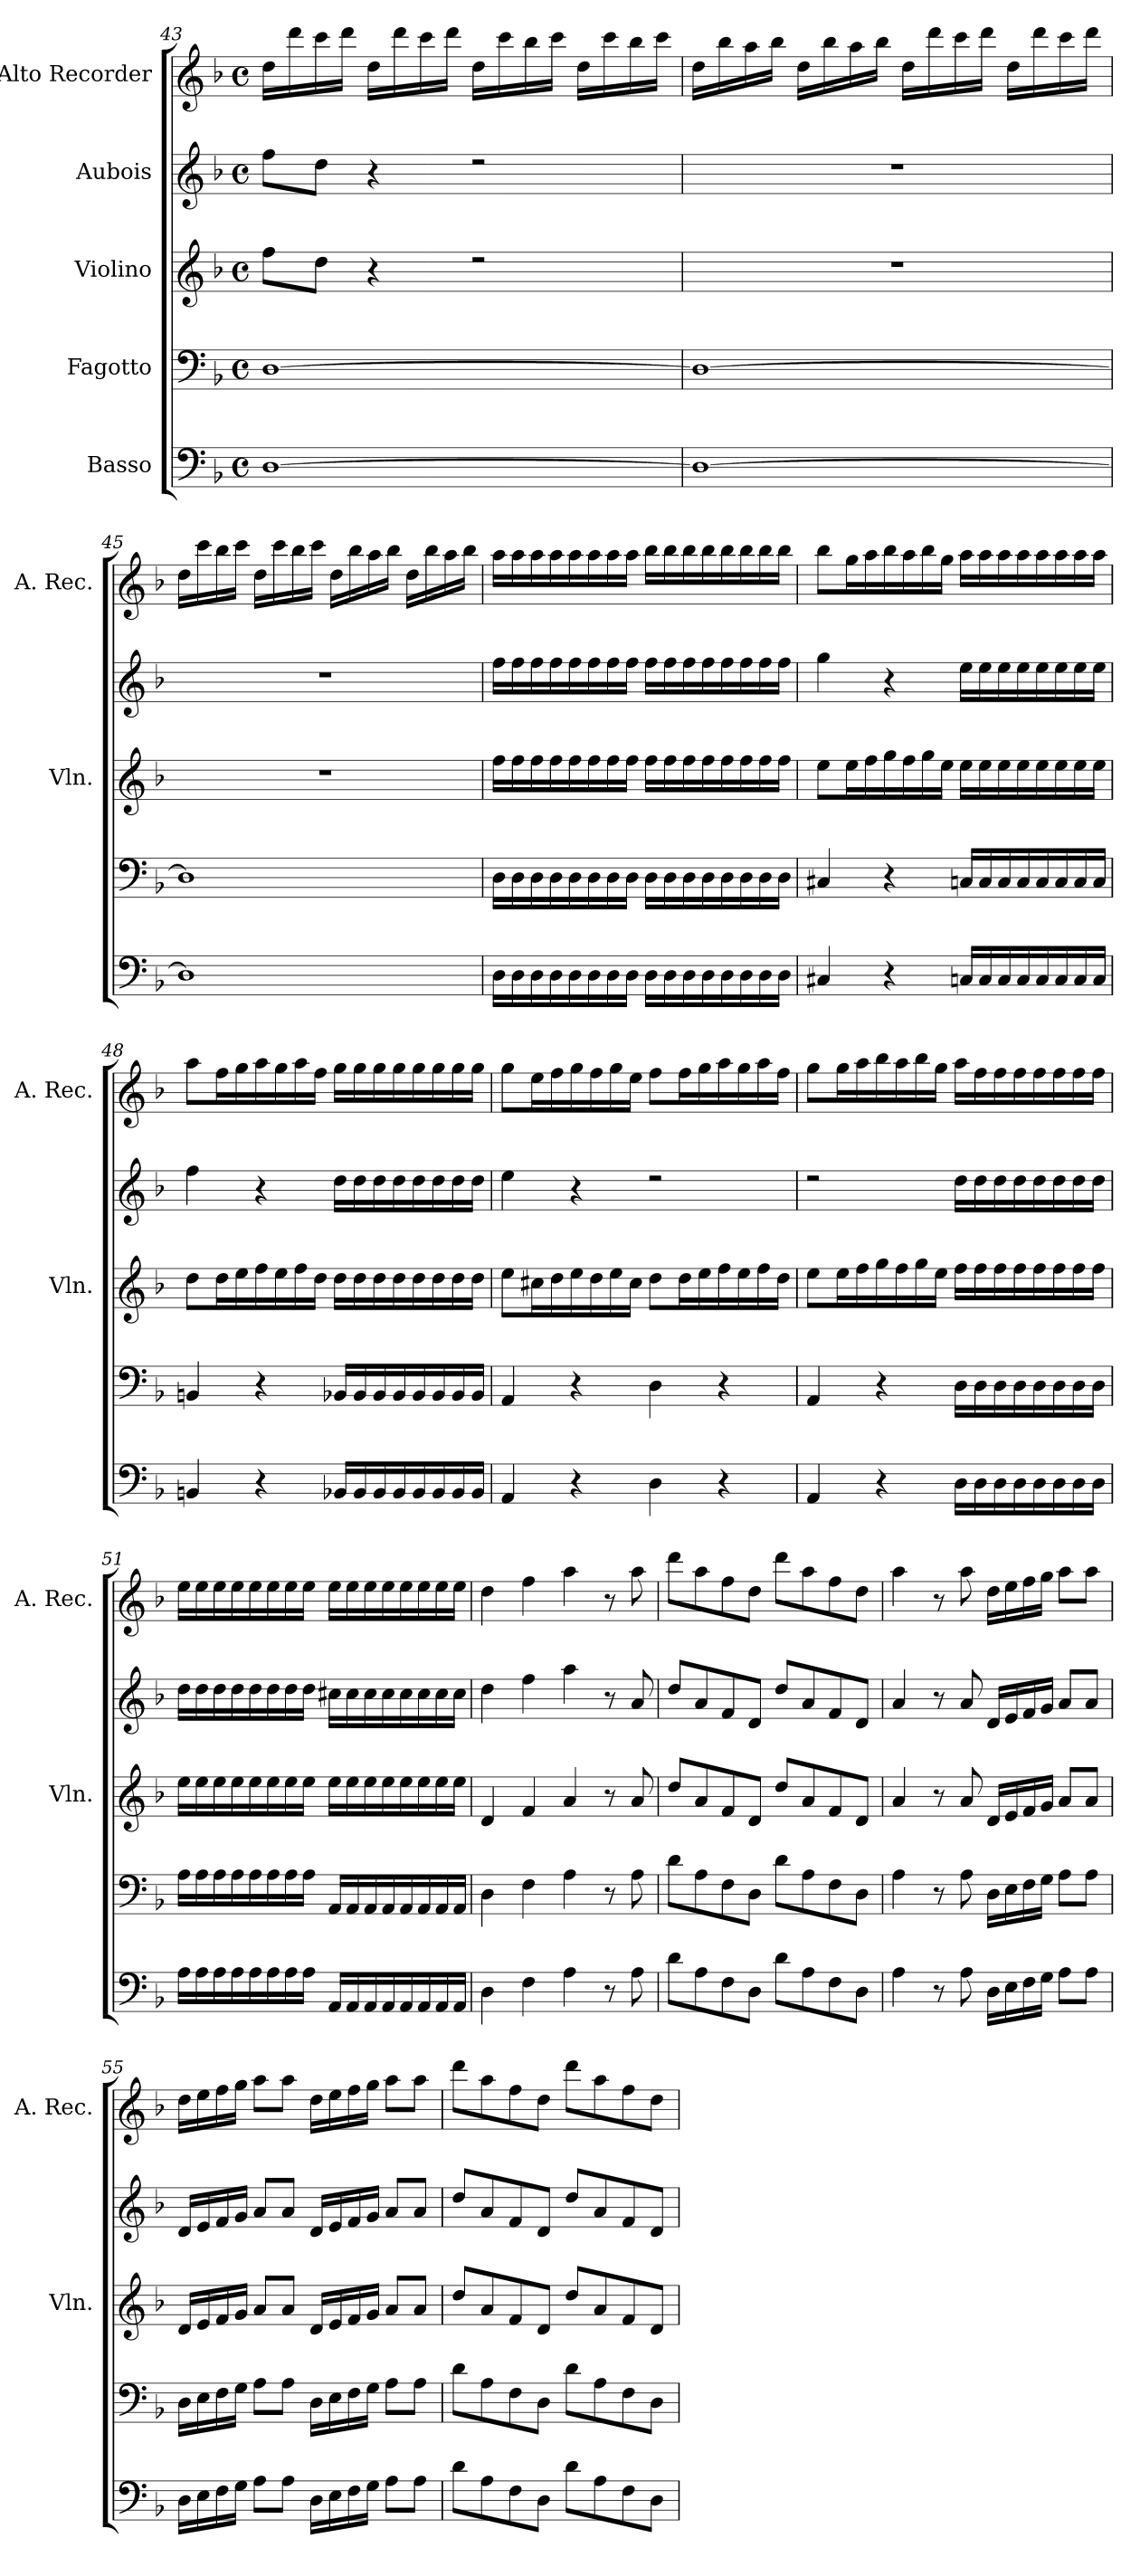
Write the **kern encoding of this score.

**kern	**kern	**kern	**kern	**kern
*part5	*part4	*part3	*part2	*part1
*staff5	*staff4	*staff3	*staff2	*staff1
*I"Basso	*I"Fagotto	*I"Violino	*I"Aubois	*I"Alto Recorder
*	*	*I'Vln.	*	*I'A. Rec.
*clefF4	*clefF4	*clefG2	*clefG2	*clefG2
*k[b-]	*k[b-]	*k[b-]	*k[b-]	*k[b-]
*M4/4	*M4/4	*M4/4	*M4/4	*M4/4
*met(c)	*met(c)	*met(c)	*met(c)	*met(c)
=43	=43	=43	=43	=43
[1D	[1D	8ff\L	8ff\L	16dd\LL
.	.	.	.	16ddd\
.	.	8dd\J	8dd\J	16ccc\
.	.	.	.	16ddd\JJ
.	.	4r	4r	16dd\LL
.	.	.	.	16ddd\
.	.	.	.	16ccc\
.	.	.	.	16ddd\JJ
.	.	2rdd	2rdd	16dd\LL
.	.	.	.	16ccc\
.	.	.	.	16bb-\
.	.	.	.	16ccc\JJ
.	.	.	.	16dd\LL
.	.	.	.	16ccc\
.	.	.	.	16bb-\
.	.	.	.	16ccc\JJ
=44	=44	=44	=44	=44
1D_	1D_	1r	1r	16dd\LL
.	.	.	.	16bb-\
.	.	.	.	16aa\
.	.	.	.	16bb-\JJ
.	.	.	.	16dd\LL
.	.	.	.	16bb-\
.	.	.	.	16aa\
.	.	.	.	16bb-\JJ
.	.	.	.	16dd\LL
.	.	.	.	16ddd\
.	.	.	.	16ccc\
.	.	.	.	16ddd\JJ
.	.	.	.	16dd\LL
.	.	.	.	16ddd\
.	.	.	.	16ccc\
.	.	.	.	16ddd\JJ
!!LO:LB:g=z
=45	=45	=45	=45	=45
1D]	1D]	1r	1r	16dd\LL
.	.	.	.	16ccc\
.	.	.	.	16bb-\
.	.	.	.	16ccc\JJ
.	.	.	.	16dd\LL
.	.	.	.	16ccc\
.	.	.	.	16bb-\
.	.	.	.	16ccc\JJ
.	.	.	.	16dd\LL
.	.	.	.	16bb-\
.	.	.	.	16aa\
.	.	.	.	16bb-\JJ
.	.	.	.	16dd\LL
.	.	.	.	16bb-\
.	.	.	.	16aa\
.	.	.	.	16bb-\JJ
=46	=46	=46	=46	=46
16D\LL	16D\LL	16ff\LL	16ff\LL	16aa\LL
16D\	16D\	16ff\	16ff\	16aa\
16D\	16D\	16ff\	16ff\	16aa\
16D\	16D\	16ff\	16ff\	16aa\
16D\	16D\	16ff\	16ff\	16aa\
16D\	16D\	16ff\	16ff\	16aa\
16D\	16D\	16ff\	16ff\	16aa\
16D\JJ	16D\JJ	16ff\JJ	16ff\JJ	16aa\JJ
16D\LL	16D\LL	16ff\LL	16ff\LL	16bb-\LL
16D\	16D\	16ff\	16ff\	16bb-\
16D\	16D\	16ff\	16ff\	16bb-\
16D\	16D\	16ff\	16ff\	16bb-\
16D\	16D\	16ff\	16ff\	16bb-\
16D\	16D\	16ff\	16ff\	16bb-\
16D\	16D\	16ff\	16ff\	16bb-\
16D\JJ	16D\JJ	16ff\JJ	16ff\JJ	16bb-\JJ
=47	=47	=47	=47	=47
4C#X/	4C#X/	8ee\L	4gg\	8bb-\L
.	.	16ee\L	.	16gg\L
.	.	16ff\	.	16aa\
4r	4r	16gg\	4r	16bb-\
.	.	16ff\	.	16aa\
.	.	16gg\	.	16bb-\
.	.	16ee\JJ	.	16gg\JJ
16Cn/LL	16Cn/LL	16ee\LL	16ee\LL	16aa\LL
16C/	16C/	16ee\	16ee\	16aa\
16C/	16C/	16ee\	16ee\	16aa\
16C/	16C/	16ee\	16ee\	16aa\
16C/	16C/	16ee\	16ee\	16aa\
16C/	16C/	16ee\	16ee\	16aa\
16C/	16C/	16ee\	16ee\	16aa\
16C/JJ	16C/JJ	16ee\JJ	16ee\JJ	16aa\JJ
=48	=48	=48	=48	=48
4BBn/	4BBn/	8dd\L	4ff\	8aa\L
.	.	16dd\L	.	16ff\L
.	.	16ee\	.	16gg\
4r	4r	16ff\	4r	16aa\
.	.	16ee\	.	16gg\
.	.	16ff\	.	16aa\
.	.	16dd\JJ	.	16ff\JJ
16BB-X/LL	16BB-X/LL	16dd\LL	16dd\LL	16gg\LL
16BB-/	16BB-/	16dd\	16dd\	16gg\
16BB-/	16BB-/	16dd\	16dd\	16gg\
16BB-/	16BB-/	16dd\	16dd\	16gg\
16BB-/	16BB-/	16dd\	16dd\	16gg\
16BB-/	16BB-/	16dd\	16dd\	16gg\
16BB-/	16BB-/	16dd\	16dd\	16gg\
16BB-/JJ	16BB-/JJ	16dd\JJ	16dd\JJ	16gg\JJ
!!LO:PB:g=z
=49	=49	=49	=49	=49
4AA/	4AA/	8ee\L	4ee\	8gg\L
.	.	16cc#X\L	.	16ee\L
.	.	16dd\	.	16ff\
4r	4r	16ee\	4r	16gg\
.	.	16dd\	.	16ff\
.	.	16ee\	.	16gg\
.	.	16cc#\JJ	.	16ee\JJ
4D\	4D\	8dd\L	2rdd	8ff\L
.	.	16dd\L	.	16ff\L
.	.	16ee\	.	16gg\
4r	4r	16ff\	.	16aa\
.	.	16ee\	.	16gg\
.	.	16ff\	.	16aa\
.	.	16dd\JJ	.	16ff\JJ
=50	=50	=50	=50	=50
4AA/	4AA/	8ee\L	2rdd	8gg\L
.	.	16ee\L	.	16gg\L
.	.	16ff\	.	16aa\
4r	4r	16gg\	.	16bb-\
.	.	16ff\	.	16aa\
.	.	16gg\	.	16bb-\
.	.	16ee\JJ	.	16gg\JJ
16D\LL	16D\LL	16ff\LL	16dd\LL	16aa\LL
16D\	16D\	16ff\	16dd\	16ff\
16D\	16D\	16ff\	16dd\	16ff\
16D\	16D\	16ff\	16dd\	16ff\
16D\	16D\	16ff\	16dd\	16ff\
16D\	16D\	16ff\	16dd\	16ff\
16D\	16D\	16ff\	16dd\	16ff\
16D\JJ	16D\JJ	16ff\JJ	16dd\JJ	16ff\JJ
=51	=51	=51	=51	=51
16A\LL	16A\LL	16ee\LL	16dd\LL	16ee\LL
16A\	16A\	16ee\	16dd\	16ee\
16A\	16A\	16ee\	16dd\	16ee\
16A\	16A\	16ee\	16dd\	16ee\
16A\	16A\	16ee\	16dd\	16ee\
16A\	16A\	16ee\	16dd\	16ee\
16A\	16A\	16ee\	16dd\	16ee\
16A\JJ	16A\JJ	16ee\JJ	16dd\JJ	16ee\JJ
16AA/LL	16AA/LL	16ee\LL	16cc#X\LL	16ee\LL
16AA/	16AA/	16ee\	16cc#\	16ee\
16AA/	16AA/	16ee\	16cc#\	16ee\
16AA/	16AA/	16ee\	16cc#\	16ee\
16AA/	16AA/	16ee\	16cc#\	16ee\
16AA/	16AA/	16ee\	16cc#\	16ee\
16AA/	16AA/	16ee\	16cc#\	16ee\
16AA/JJ	16AA/JJ	16ee\JJ	16cc#\JJ	16ee\JJ
=52	=52	=52	=52	=52
4D\	4D\	4d/	4dd\	4dd\
4F\	4F\	4f/	4ff\	4ff\
4A\	4A\	4a/	4aa\	4aa\
8r	8r	8r	8r	8r
8A\	8A\	8a/	8a/	8aa\
=53	=53	=53	=53	=53
8d\L	8d\L	8dd/L	8dd/L	8ddd\L
8A\	8A\	8a/	8a/	8aa\
8F\	8F\	8f/	8f/	8ff\
8D\J	8D\J	8d/J	8d/J	8dd\J
8d\L	8d\L	8dd/L	8dd/L	8ddd\L
8A\	8A\	8a/	8a/	8aa\
8F\	8F\	8f/	8f/	8ff\
8D\J	8D\J	8d/J	8d/J	8dd\J
=54	=54	=54	=54	=54
4A\	4A\	4a/	4a/	4aa\
8r	8r	8r	8r	8r
8A\	8A\	8a/	8a/	8aa\
16D\LL	16D\LL	16d/LL	16d/LL	16dd\LL
16E\	16E\	16e/	16e/	16ee\
16F\	16F\	16f/	16f/	16ff\
16G\JJ	16G\JJ	16g/JJ	16g/JJ	16gg\JJ
8A\L	8A\L	8a/L	8a/L	8aa\L
8A\J	8A\J	8a/J	8a/J	8aa\J
=55	=55	=55	=55	=55
16D\LL	16D\LL	16d/LL	16d/LL	16dd\LL
16E\	16E\	16e/	16e/	16ee\
16F\	16F\	16f/	16f/	16ff\
16G\JJ	16G\JJ	16g/JJ	16g/JJ	16gg\JJ
8A\L	8A\L	8a/L	8a/L	8aa\L
8A\J	8A\J	8a/J	8a/J	8aa\J
16D\LL	16D\LL	16d/LL	16d/LL	16dd\LL
16E\	16E\	16e/	16e/	16ee\
16F\	16F\	16f/	16f/	16ff\
16G\JJ	16G\JJ	16g/JJ	16g/JJ	16gg\JJ
8A\L	8A\L	8a/L	8a/L	8aa\L
8A\J	8A\J	8a/J	8a/J	8aa\J
!!LO:LB:g=z
=56	=56	=56	=56	=56
8d\L	8d\L	8dd/L	8dd/L	8ddd\L
8A\	8A\	8a/	8a/	8aa\
8F\	8F\	8f/	8f/	8ff\
8D\J	8D\J	8d/J	8d/J	8dd\J
8d\L	8d\L	8dd/L	8dd/L	8ddd\L
8A\	8A\	8a/	8a/	8aa\
8F\	8F\	8f/	8f/	8ff\
8D\J	8D\J	8d/J	8d/J	8dd\J
=	=	=	=	=
*-	*-	*-	*-	*-
